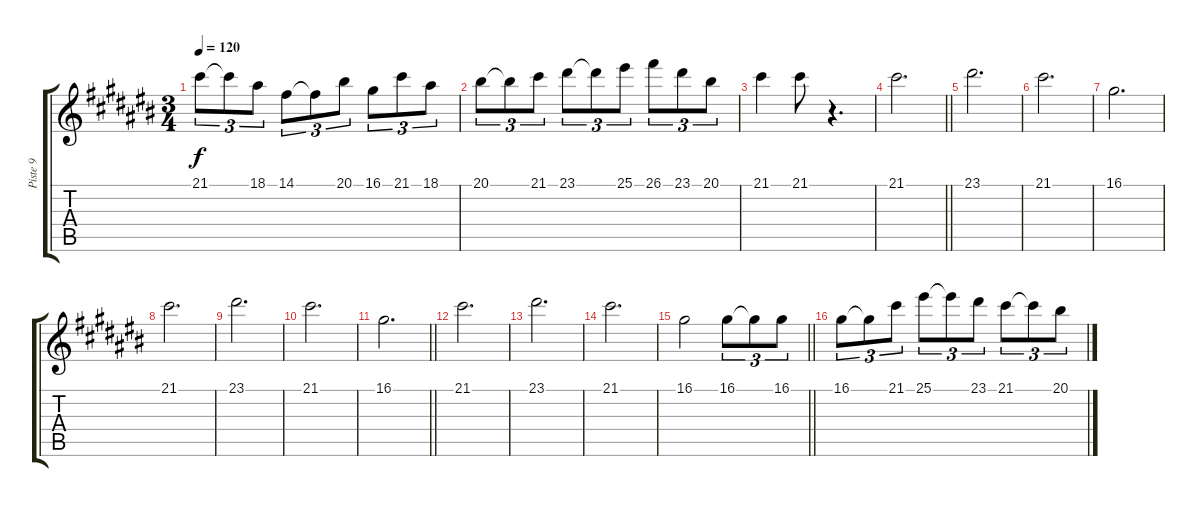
\track ("Piste 9" "Piste 9") {instrument recorder}
\staff {score tabs}
\tuning (E4 B3 G3 D3 A2 E2) {hide}
\ts (3 4)
\tempo 120
\clef g2
\ks c#
21.1.8{tu (3 2) dy f} 21.1{t}.8{tu (3 2)} 18.1.8{tu (3 2)} 14.1.8{tu (3 2)} 14.1{t}.8{tu (3 2)} 20.1.8{tu (3 2)} 16.1.8{tu (3 2)} 21.1.8{tu (3 2)} 18.1.8{tu (3 2)} |
20.1.8{tu (3 2)} 20.1{t}.8{tu (3 2)} 21.1.8{tu (3 2)} 23.1.8{tu (3 2)} 23.1{t}.8{tu (3 2)} 25.1.8{tu (3 2)} 26.1.8{tu (3 2)} 23.1.8{tu (3 2)} 20.1.8{tu (3 2)} |
21.1.4 21.1.8 r.4{d} |
\barLineRight lightlight
21.1.2{d} |
23.1.2{d} |
21.1.2{d} |
16.1.2{d} |
21.1.2{d} |
23.1.2{d} |
21.1.2{d} |
\barLineRight lightlight
16.1.2{d} |
21.1.2{d} |
23.1.2{d} |
21.1.2{d} |
\barLineRight lightlight
16.1.2 16.1.8{tu (3 2)} 16.1{t}.8{tu (3 2)} 16.1.8{tu (3 2)} |
16.1.8{tu (3 2) volume 13} 16.1{t}.8{tu (3 2)} 21.1.8{tu (3 2)} 25.1.8{tu (3 2)} 25.1{t}.8{tu (3 2)} 23.1.8{tu (3 2)} 21.1.8{tu (3 2)} 21.1{t}.8{tu (3 2)} 20.1.8{tu (3 2)}
